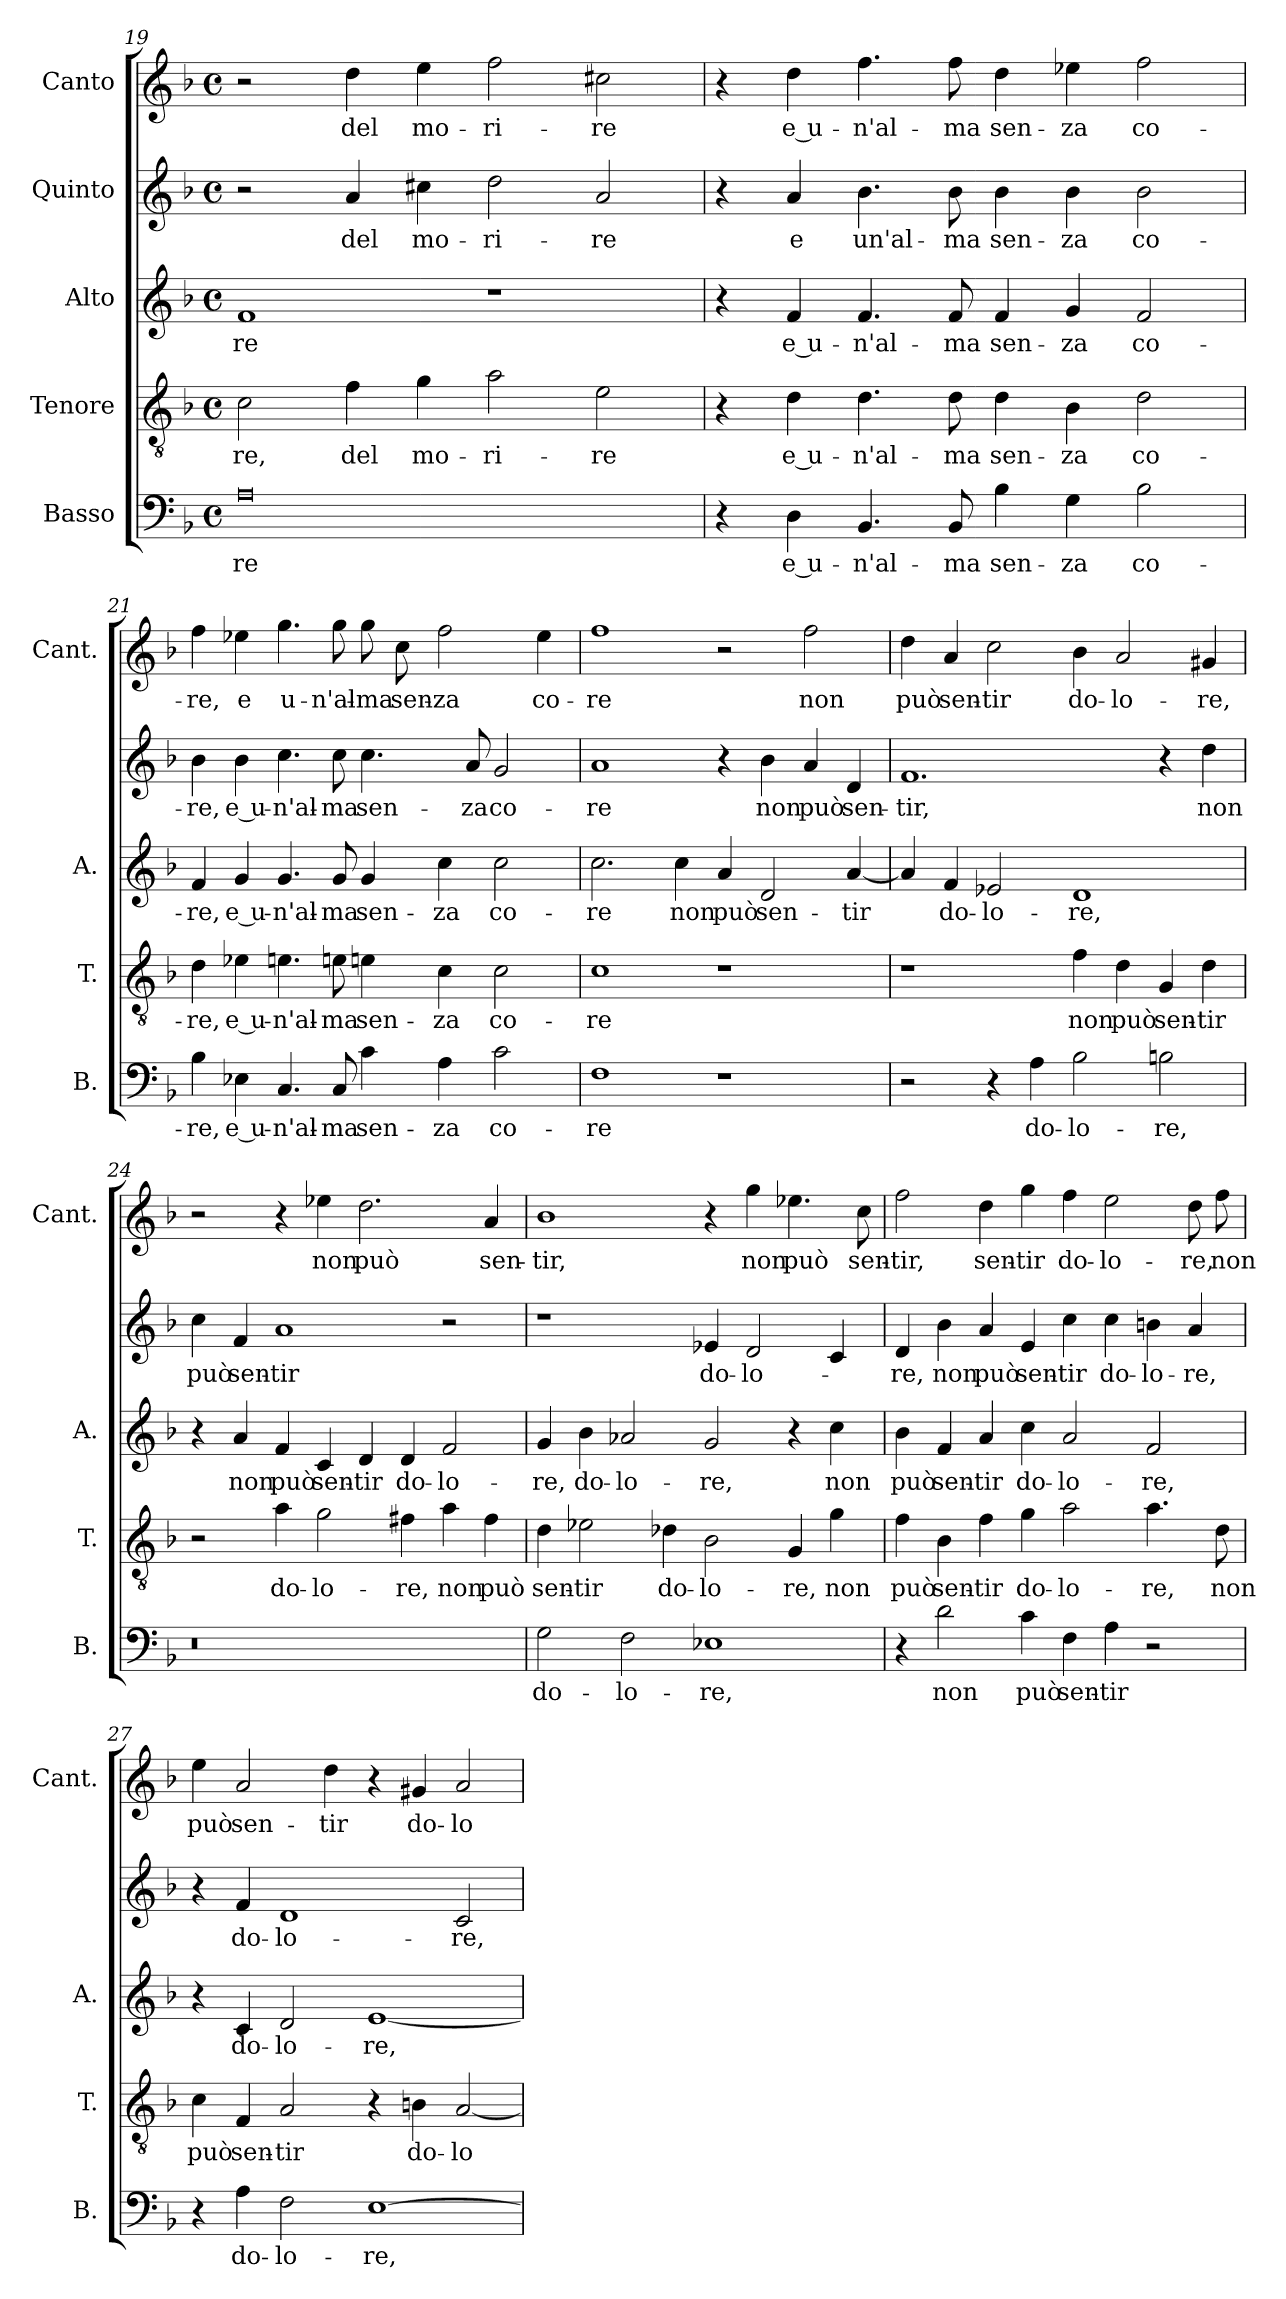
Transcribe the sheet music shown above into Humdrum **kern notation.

**kern	**text	**kern	**text	**kern	**text	**kern	**text	**kern	**text
*part5	*part5	*part4	*part4	*part3	*part3	*part2	*part2	*part1	*part1
*staff5	*staff5	*staff4	*staff4	*staff3	*staff3	*staff2	*staff2	*staff1	*staff1
*I"Basso	*	*I"Tenore	*	*I"Alto	*	*I"Quinto	*	*I"Canto	*
*I'B.	*	*I'T.	*	*I'A.	*	*	*	*I'Cant.	*
*clefF4	*	*clefGv2	*	*clefG2	*	*clefG2	*	*clefG2	*
*k[b-]	*	*k[b-]	*	*k[b-]	*	*k[b-]	*	*k[b-]	*
*F:	*	*F:	*	*F:	*	*F:	*	*F:	*
*M4/4	*	*M4/4	*	*M4/4	*	*M4/4	*	*M4/4	*
*met(c)	*	*met(c)	*	*met(c)	*	*met(c)	*	*met(c)	*
=19	=19	=19	=19	=19	=19	=19	=19	=19	=19
0A\	-re	2c\	-re,	1f/	-re	2r	.	2r	.
.	.	4f\	del	.	.	4a/	del	4dd\	del
.	.	4g\	mo-	.	.	4cc#X\	mo-	4ee\	mo-
.	.	2a\	-ri-	1r	.	2dd\	-ri-	2ff\	-ri-
.	.	2e\	-re	.	.	2a/	-re	2cc#X\	-re
=20	=20	=20	=20	=20	=20	=20	=20	=20	=20
4r	.	4r	.	4r	.	4r	.	4r	.
4D\	e u-	4d\	e u-	4f/	e u-	4a/	e	4dd\	e u-
4.BB-/	-n'al-	4.d\	-n'al-	4.f/	-n'al-	4.b-\	un'al-	4.ff\	-n'al-
8BB-/	-ma	8d\	-ma	8f/	-ma	8b-\	-ma	8ff\	-ma
4B-\	sen-	4d\	sen-	4f/	sen-	4b-\	sen-	4dd\	sen-
4G\	-za	4B-\	-za	4g/	-za	4b-\	-za	4ee-X\	-za
2B-\	co-	2d\	co-	2f/	co-	2b-\	co-	2ff\	co-
=21	=21	=21	=21	=21	=21	=21	=21	=21	=21
4B-\	-re,	4d\	-re,	4f/	-re,	4b-\	-re,	4ff\	-re,
4E-X\	e u-	4e-X\	e u-	4g/	e u-	4b-\	e u-	4ee-X\	e
4.C/	-n'al-	4.en\	-n'al-	4.g/	-n'al-	4.cc\	-n'al-	4.gg\	u-
8C/	-ma	8en\	-ma	8g/	-ma	8cc\	-ma	8gg\	-n'al-
4c\	sen-	4en\	sen-	4g/	sen-	4.cc\	sen-	8gg\	-ma
.	.	.	.	.	.	.	.	8cc\	sen-
4A\	-za	4c\	-za	4cc\	-za	.	.	2ff\	-za
.	.	.	.	.	.	8a/	-za	.	.
2c\	co-	2c\	co-	2cc\	co-	2g/	co-	.	.
.	.	.	.	.	.	.	.	4ee-\	co-
=22	=22	=22	=22	=22	=22	=22	=22	=22	=22
1F\	-re	1c\	-re	2.cc\	-re	1a/	-re	1ff\	-re
.	.	.	.	4cc\	non	.	.	.	.
1r	.	1r	.	4a/	può	4r	.	2r	.
.	.	.	.	2d/	sen-	4b-\	non	.	.
.	.	.	.	.	.	4a/	può	2ff\	non
.	.	.	.	[4a/	-tir	4d/	sen-	.	.
=23	=23	=23	=23	=23	=23	=23	=23	=23	=23
2r	.	1r	.	4a/]	.	1.f/	-tir,	4dd\	può
.	.	.	.	4f/	do-	.	.	4a/	sen-
4r	.	.	.	2e-X/	-lo-	.	.	2cc\	-tir
4A\	do-	.	.	.	.	.	.	.	.
2B-\	-lo-	4f\	non	1d/	-re,	.	.	4b-\	do-
.	.	4d\	può	.	.	.	.	2a/	-lo-
2Bn\	-re,	4G/	sen-	.	.	4r	.	.	.
.	.	4d\	-tir	.	.	4dd\	non	4g#X/	-re,
=24	=24	=24	=24	=24	=24	=24	=24	=24	=24
!LO:N:vis=0	!	!	!	!	!	!	!	!	!
1r	.	2r	.	4r	.	4cc\	può	2r	.
.	.	.	.	4a/	non	4f/	sen-	.	.
.	.	4a\	do-	4f/	può	1a/	-tir	4r	.
.	.	2g\	-lo-	4c/	sen-	.	.	4ee-X\	non
1ryy	.	.	.	4d/	-tir	.	.	2.dd\	può
.	.	4f#X\	-re,	4d/	do-	.	.	.	.
.	.	4a\	non	2f/	-lo-	2r	.	.	.
.	.	4f#\	può	.	.	.	.	4a/	sen-
=25	=25	=25	=25	=25	=25	=25	=25	=25	=25
2G\	do-	4d\	sen-	4g/	-re,	1r	.	1b-\	-tir,
.	.	2e-X\	-tir	4b-\	do-	.	.	.	.
2F\	-lo-	.	.	2a-X/	-lo-	.	.	.	.
.	.	4d-X\	do-	.	.	.	.	.	.
1E-X\	-re,	2B-\	-lo-	2g/	-re,	4e-X/	do-	4r	.
.	.	.	.	.	.	2d/	-lo-	4gg\	non
.	.	4G/	-re,	4r	.	.	.	4.ee-X\	può
.	.	4g\	non	4cc\	non	4c/	.	.	.
.	.	.	.	.	.	.	.	8cc\	sen-
=26	=26	=26	=26	=26	=26	=26	=26	=26	=26
4r	.	4f\	può	4b-\	può	4d/	-re,	2ff\	-tir,
2d\	non	4B-\	sen-	4f/	sen-	4b-\	non	.	.
.	.	4f\	-tir	4a/	-tir	4a/	può	4dd\	sen-
4c\	può	4g\	do-	4cc\	do-	4e/	sen-	4gg\	-tir
4F\	sen-	2a\	-lo-	2a/	-lo-	4cc\	-tir	4ff\	do-
4A\	-tir	.	.	.	.	4cc\	do-	2ee\	-lo-
2r	.	4.a\	-re,	2f/	-re,	4bn\	-lo-	.	.
.	.	.	.	.	.	4a/	-re,	8dd\	-re,
.	.	8d\	non	.	.	.	.	8ff\	non
=27	=27	=27	=27	=27	=27	=27	=27	=27	=27
4r	.	4c\	può	4r	.	4r	.	4ee\	può
4A\	do-	4F/	sen-	4c/	do-	4f/	do-	2a/	sen-
2F\	-lo-	2A/	-tir	2d/	-lo-	1d/	-lo-	.	.
.	.	.	.	.	.	.	.	4dd\	-tir
[1E\	-re,	4r	.	[1e/	-re,	.	.	4r	.
.	.	4Bn\	do-	.	.	.	.	4g#X/	do-
.	.	[2A/	-lo-	.	.	2c/	-re,	2a/	-lo-
=	=	=	=	=	=	=	=	=	=
*-	*-	*-	*-	*-	*-	*-	*-	*-	*-
